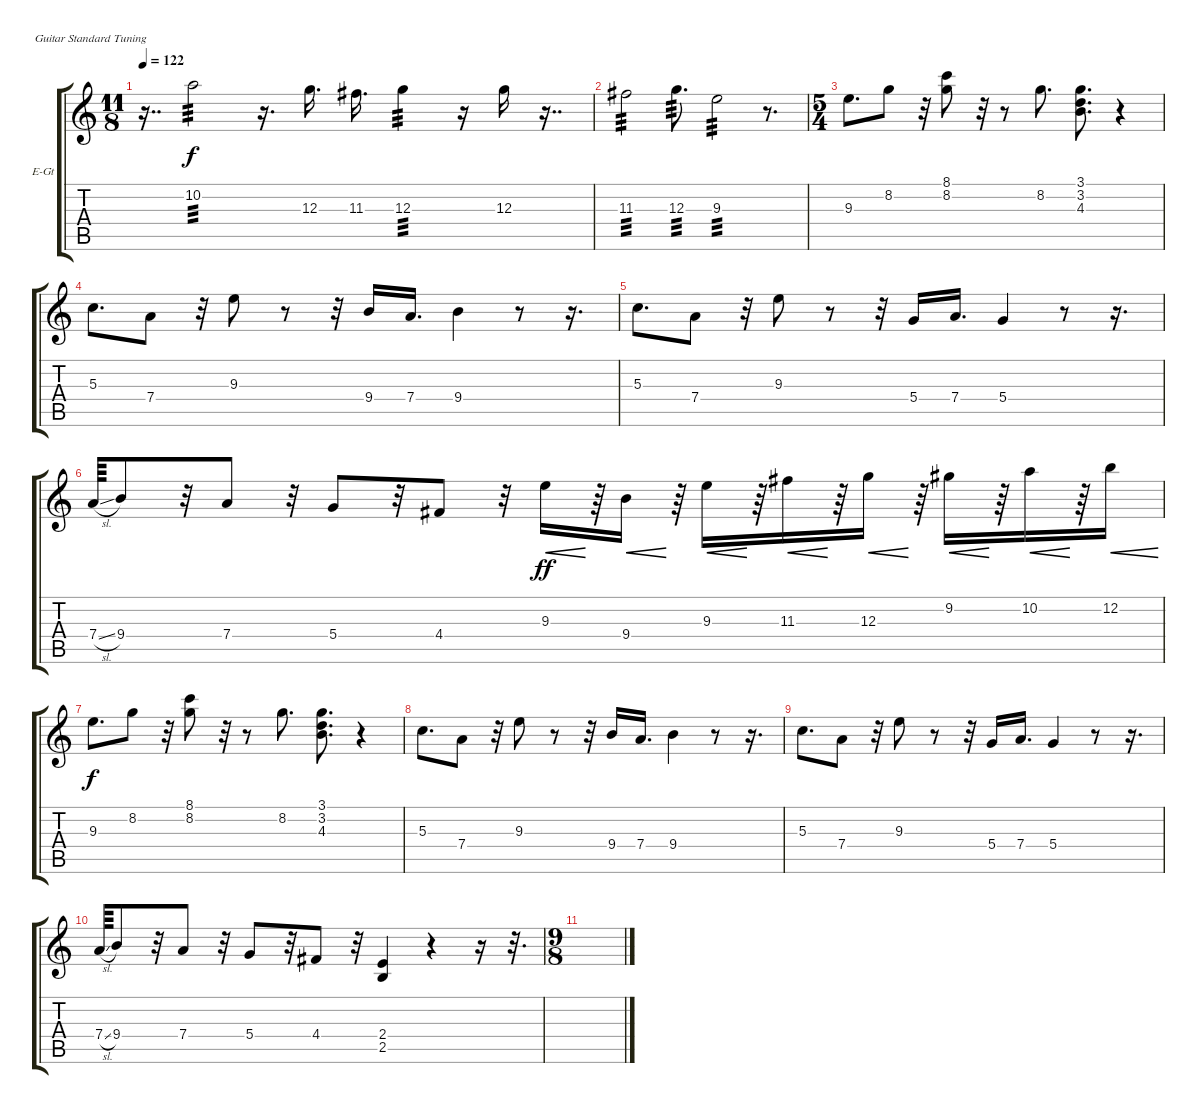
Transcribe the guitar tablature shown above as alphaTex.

\defaultSystemsLayout 4
\bracketExtendMode groupsimilarinstruments
\firstSystemTrackNameOrientation horizontal
\otherSystemsTrackNameOrientation horizontal
\track ("Electric Guitar" "E-Gt") {instrument electricguitarclean}
\staff {score tabs}
\tuning (E4 B3 G3 D3 A2 E2)
\ts (11 8)
\tempo 122
\clef g2
\ks c
r.16{dd dy f} 10.2.2{tp 3} r.16{d} 12.3.16{d} 11.3.16{d} 12.3.4{tp 3} r.16 12.3.16 r.16{dd} |
11.3.2{tp 3} 12.3.8{d tp 3} 9.3.2{tp 3} r.8{d} |
\ts (5 4)
9.3.8{d} 8.2.8 r.32 (8.1 8.2).8 r.32 r.8 8.2.8{d} (3.1 3.2 4.3).8{d} r.4 |
5.3.8{d} 7.4.8 r.32 9.3.8 r.8 r.32 9.4.16 7.4.16{d} 9.4.4 r.8 r.16{d} |
5.3.8{d} 7.4.8 r.32 9.3.8 r.8 r.32 5.4.16 7.4.16{d} 5.4.4 r.8 r.16{d} |
7.4{sl}.64 9.4.8 r.32 7.4.8 r.32 5.4.8 r.32 4.4.8 r.32 9.3.16{cre dy ff} r.64 9.4.16{cre} r.64 9.3.16{cre} r.64 11.3.16{cre} r.64 12.3.16{cre} r.64 9.2.16{cre} r.64 10.2.16{cre} r.64 12.2.16{cre} |
9.3.8{d dy f} 8.2.8 r.32 (8.1 8.2).8 r.32 r.8 8.2.8{d} (3.1 3.2 4.3).8{d} r.4 |
5.3.8{d} 7.4.8 r.32 9.3.8 r.8 r.32 9.4.16 7.4.16{d} 9.4.4 r.8 r.16{d} |
5.3.8{d} 7.4.8 r.32 9.3.8 r.8 r.32 5.4.16 7.4.16{d} 5.4.4 r.8 r.16{d} |
7.4{sl}.64 9.4.8 r.32 7.4.8 r.32 5.4.8 r.32 4.4.8 r.32 (2.4 2.5).4 r.4 r.16 r.32{d} |
\ts (9 8)
